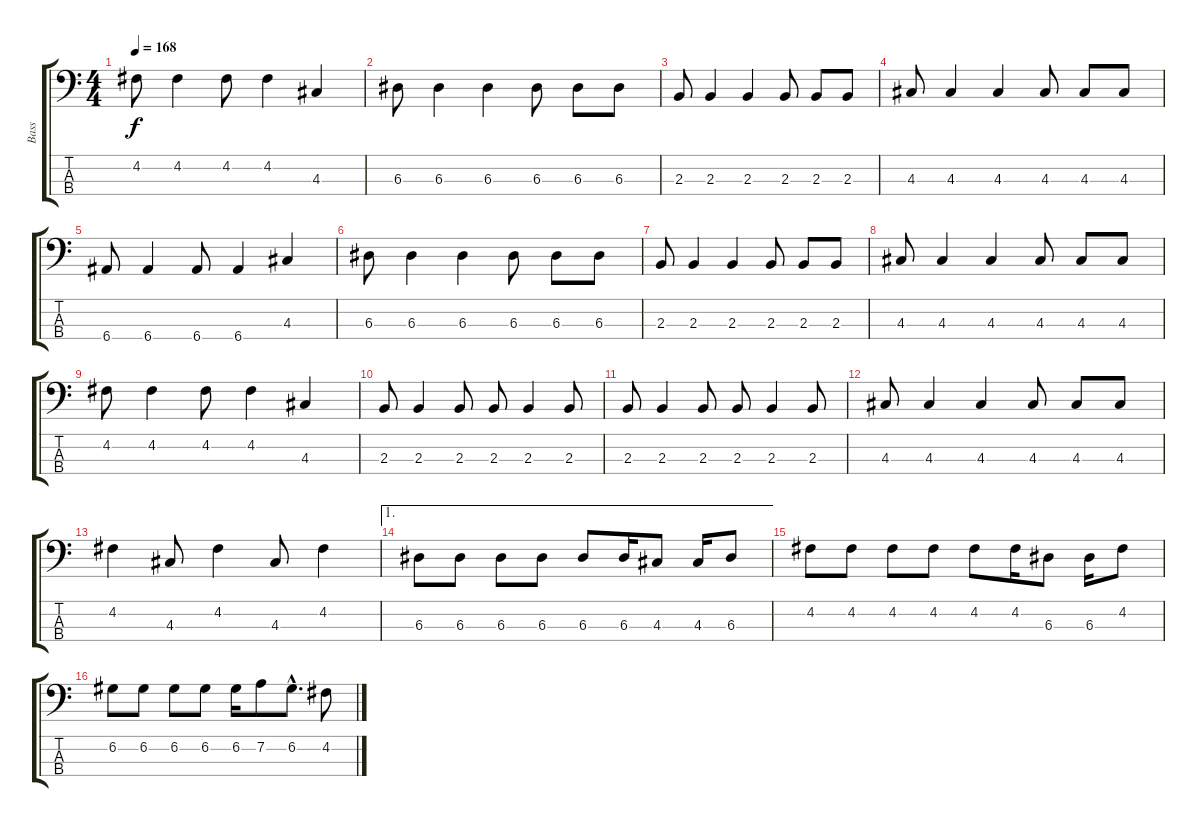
\track ("Bass" "Bass") {instrument electricbasspick}
\staff {score tabs}
\tuning (G2 D2 A1 E1) {hide}
\ts (4 4)
\tempo 168
\clef f4
\ks c
4.2.8{dy f} 4.2.4 4.2.8 4.2.4 4.3.4 |
6.3.8 6.3.4 6.3.4 6.3.8 6.3.8 6.3.8 |
2.3.8 2.3.4 2.3.4 2.3.8 2.3.8 2.3.8 |
4.3.8 4.3.4 4.3.4 4.3.8 4.3.8 4.3.8 |
6.4.8 6.4.4 6.4.8 6.4.4 4.3.4 |
6.3.8 6.3.4 6.3.4 6.3.8 6.3.8 6.3.8 |
2.3.8 2.3.4 2.3.4 2.3.8 2.3.8 2.3.8 |
4.3.8 4.3.4 4.3.4 4.3.8 4.3.8 4.3.8 |
4.2.8 4.2.4 4.2.8 4.2.4 4.3.4 |
2.3.8 2.3.4 2.3.8 2.3.8 2.3.4 2.3.8 |
2.3.8 2.3.4 2.3.8 2.3.8 2.3.4 2.3.8 |
4.3.8 4.3.4 4.3.4 4.3.8 4.3.8 4.3.8 |
4.2.4 4.3.8 4.2.4 4.3.8 4.2.4 |
\ae 1
6.3.8 6.3.8 6.3.8 6.3.8 6.3.8 6.3.16 4.3.8 4.3.16 6.3.8 |
4.2.8 4.2.8 4.2.8 4.2.8 4.2.8 4.2.16 6.3.8 6.3.16 4.2.8 |
6.2.8 6.2.8 6.2.8 6.2.8 6.2.16 7.2.8 6.2{hac}.8{d} 4.2.8
